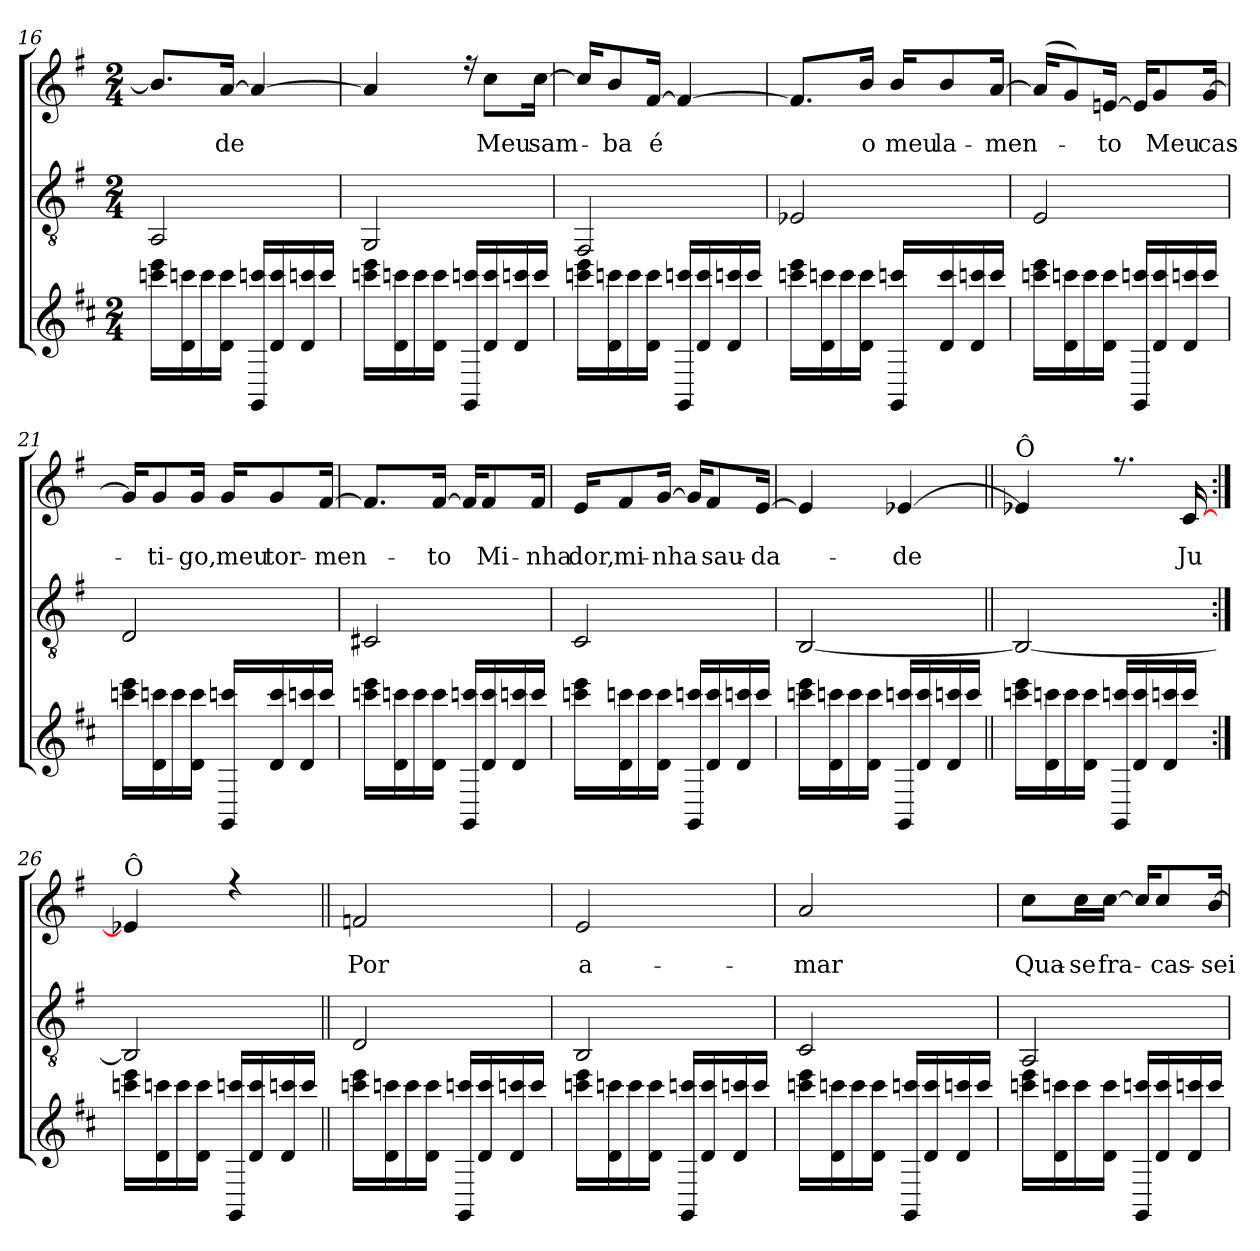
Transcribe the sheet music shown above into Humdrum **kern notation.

**kern	**kern	**kern	**text
*part3	*part2	*part1	*part1
*staff3	*staff2	*staff1	*staff1
!!LO:LB:g=z
*clefG2	*clefGv2	*clefG2	*
*k[f#c#]	*k[f#]	*k[f#]	*
*D:	*G:	*G:	*
*M2/4	*M2/4	*M2/4	*
=16	=16	=16	=16
*	*	*^	*
16cccn\ 16eee\LL	2AA/	8.b/L]	2ryy	.
16d\ 16cccn\	.	.	.	.
16ccc\	.	.	.	.
!	!	!	!	!LO:LY:b
16d\ 16ccc\JJ	.	[>16a/Jk	.	-de
16GG/ 16cccn/LL	.	4a/_	.	.
16d/ 16ccc/	.	.	.	.
16d/ 16cccn/	.	.	.	.
16ccc/JJ	.	.	.	.
=17	=17	=17	=17	=17
16cccn\ 16eee\LL	2GG/	4a/]	2ryy	.
16d\ 16cccn\	.	.	.	.
16ccc\	.	.	.	.
16d\ 16ccc\JJ	.	.	.	.
16GG/ 16cccn/LL	.	16rff	.	.
!	!	!	!	!LO:LY:b
16d/ 16ccc/	.	8cc\L	.	Meu
16d/ 16cccn/	.	.	.	.
!	!	!	!	!LO:LY:b
16ccc/JJ	.	[<16cc\Jk	.	sam-
=18	=18	=18	=18	=18
16cccn\ 16eee\LL	2FF#/	16cc/KL]	2ryy	.
!	!	!	!	!LO:LY:b
16d\ 16cccn\	.	8b/	.	-ba
16ccc\	.	.	.	.
!	!	!	!	!LO:LY:b
16d\ 16ccc\JJ	.	[>16f#/Jk	.	é
16GG/ 16cccn/LL	.	4f#/_	.	.
16d/ 16ccc/	.	.	.	.
16d/ 16cccn/	.	.	.	.
16ccc/JJ	.	.	.	.
=19	=19	=19	=19	=19
16cccn\ 16eee\LL	2E-X/	8.f#/L]	2ryy	.
16d\ 16cccn\	.	.	.	.
16ccc\	.	.	.	.
!	!	!	!	!LO:LY:b
16d\ 16ccc\JJ	.	16b/Jk	.	o
!	!	!	!	!LO:LY:b
16GG/ 16cccn/LL	.	16b/KL	.	meu
!	!	!	!	!LO:LY:b
16d/ 16ccc/	.	8b/	.	la-
16d/ 16cccn/	.	.	.	.
!	!	!	!	!LO:LY:b
16ccc/JJ	.	[>16a/Jk	.	-men-
!!LO:LB:g=z	!!
=20	=20	=20	=20	=20
16cccn\ 16eee\LL	2E/	(<16a/KL]	2ryy	.
16d\ 16cccn\	.	8g/)	.	.
16ccc\	.	.	.	.
!	!	!	!	!LO:LY:b
16d\ 16ccc\JJ	.	[>16en/Jk	.	-to
16GG/ 16cccn/LL	.	16e/KL]	.	.
!	!	!	!	!LO:LY:b
16d/ 16ccc/	.	8g/	.	Meu
16d/ 16cccn/	.	.	.	.
!	!	!	!	!LO:LY:b
16ccc/JJ	.	[>16g/Jk	.	cas-
=21	=21	=21	=21	=21
16cccn\ 16eee\LL	2D/	16g/KL]	2ryy	.
!	!	!	!	!LO:LY:b
16d\ 16cccn\	.	8g/	.	-ti-
16ccc\	.	.	.	.
!	!	!	!	!LO:LY:b
16d\ 16ccc\JJ	.	16g/Jk	.	-go,
!	!	!	!	!LO:LY:b
16GG/ 16cccn/LL	.	16g/KL	.	meu
!	!	!	!	!LO:LY:b
16d/ 16ccc/	.	8g/	.	tor-
16d/ 16cccn/	.	.	.	.
!	!	!	!	!LO:LY:b
16ccc/JJ	.	[>16f#/Jk	.	-men-
=22	=22	=22	=22	=22
16cccn\ 16eee\LL	2C#X/	8.f#/L]	2ryy	.
16d\ 16cccn\	.	.	.	.
16ccc\	.	.	.	.
!	!	!	!	!LO:LY:b
16d\ 16ccc\JJ	.	[>16f#/Jk	.	-to
16GG/ 16cccn/LL	.	16f#/KL]	.	.
!	!	!	!	!LO:LY:b
16d/ 16ccc/	.	8f#/	.	Mi-
16d/ 16cccn/	.	.	.	.
!	!	!	!	!LO:LY:b
16ccc/JJ	.	16f#/Jk	.	-nha
!!LO:LB:g=z	!!
=23	=23	=23	=23	=23
!	!	!	!	!LO:LY:b
16cccn\ 16eee\LL	2C/	16e/KL	2ryy	dor,
!	!	!	!	!LO:LY:b
16d\ 16cccn\	.	8f#/	.	mi-
16ccc\	.	.	.	.
!	!	!	!	!LO:LY:b
16d\ 16ccc\JJ	.	[>16g/Jk	.	-nha
16GG/ 16cccn/LL	.	16g/KL]	.	.
!	!	!	!	!LO:LY:b
16d/ 16ccc/	.	8f#/	.	sau-
16d/ 16cccn/	.	.	.	.
!	!	!	!	!LO:LY:b
16ccc/JJ	.	[>16e/Jk	.	-da-
=24	=24	=24	=24	=24
16cccn\ 16eee\LL	[2BB/	4e/]	2ryy	.
16d\ 16cccn\	.	.	.	.
16ccc\	.	.	.	.
16d\ 16ccc\JJ	.	.	.	.
!	!	!	!	!LO:LY:b
16GG/ 16cccn/LL	.	[>4e-X/	.	-de
16d/ 16ccc/	.	.	.	.
16d/ 16cccn/	.	.	.	.
16ccc/JJ	.	.	.	.
=25||	=25||	=25||	=25||	=25||
!	!	!LO:TX:a:t=Ô	!	!
16cccn\ 16eee\LL	2BB/_	4e-X/]	2ryy	.
16d\ 16cccn\	.	.	.	.
16ccc\	.	.	.	.
16d\ 16ccc\JJ	.	.	.	.
16GG/ 16cccn/LL	.	8.rff	.	.
16d/ 16ccc/	.	.	.	.
16d/ 16cccn/	.	.	.	.
!	!	!	!	!LO:LY:b
16ccc/JJ	.	[>16c/	.	Ju
=26:|!	=26:|!	=26:|!	=26:|!	=26:|!
!	!	!LO:TX:a:t=Ô	!	!
16cccn\ 16eee\LL	2BB/]	4e-X/]	2ryy	.
16d\ 16cccn\	.	.	.	.
16ccc\	.	.	.	.
16d\ 16ccc\JJ	.	.	.	.
16GG/ 16cccn/LL	.	4rff	.	.
16d/ 16ccc/	.	.	.	.
16d/ 16cccn/	.	.	.	.
16ccc/JJ	.	.	.	.
!!LO:LB:g=z	!!
=27||	=27||	=27||	=27||	=27||
!	!	!	!	!LO:LY:b
16cccn\ 16eee\LL	2D/	2fn/	2ryy	Por
16d\ 16cccn\	.	.	.	.
16ccc\	.	.	.	.
16d\ 16ccc\JJ	.	.	.	.
16GG/ 16cccn/LL	.	.	.	.
16d/ 16ccc/	.	.	.	.
16d/ 16cccn/	.	.	.	.
16ccc/JJ	.	.	.	.
=28	=28	=28	=28	=28
!	!	!	!	!LO:LY:b
16cccn\ 16eee\LL	2BB/	2e/	2ryy	a-
16d\ 16cccn\	.	.	.	.
16ccc\	.	.	.	.
16d\ 16ccc\JJ	.	.	.	.
16GG/ 16cccn/LL	.	.	.	.
16d/ 16ccc/	.	.	.	.
16d/ 16cccn/	.	.	.	.
16ccc/JJ	.	.	.	.
=29	=29	=29	=29	=29
!	!	!	!	!LO:LY:b
16cccn\ 16eee\LL	2C/	2a/	2ryy	-mar
16d\ 16cccn\	.	.	.	.
16ccc\	.	.	.	.
16d\ 16ccc\JJ	.	.	.	.
16GG/ 16cccn/LL	.	.	.	.
16d/ 16ccc/	.	.	.	.
16d/ 16cccn/	.	.	.	.
16ccc/JJ	.	.	.	.
=30	=30	=30	=30	=30
!	!	!	!	!LO:LY:b
16cccn\ 16eee\LL	2AA/	8cc\L	2ryy	Qua-
16d\ 16cccn\	.	.	.	.
!	!	!	!	!LO:LY:b
16ccc\	.	16cc\L	.	-se
!	!	!	!	!LO:LY:b
16d\ 16ccc\JJ	.	[<16cc\JJ	.	fra-
16GG/ 16cccn/LL	.	16cc/KL]	.	.
!	!	!	!	!LO:LY:b
16d/ 16ccc/	.	8cc/	.	-cas-
16d/ 16cccn/	.	.	.	.
!	!	!	!	!LO:LY:b
16ccc/JJ	.	[>16b/Jk	.	-sei
*	*	*v	*v	*
=	=	=	=
*-	*-	*-	*-
